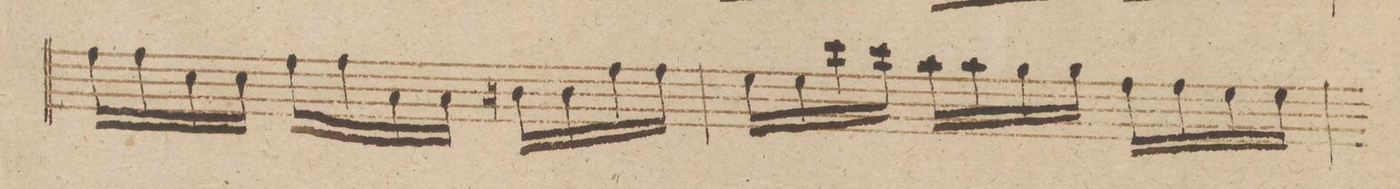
**kern	**dynam
*I"Violino 1mo	*
*clefG2	*
*k[b-]	*
*met(c|)	*
*M3/4	*
16ff\LL	.
16ff\	.
16cc\	.
16cc\JJ	.
16ff\LL	.
16ff\	.
16a\	.
16a\JJ	.
16bn\LL	.
16b\	.
16ff\	.
16ff\JJ	.
=175	=175
16ee\LL	.
16ee\	.
16ccc\	.
16ccc\JJ	.
16aa\LL	.
16aa\	.
16gg\	.
16gg\JJ	.
16ff\LL	.
16ff\	.
16ee\	.
16ee\JJ	.
=176	=176
*-	*-
